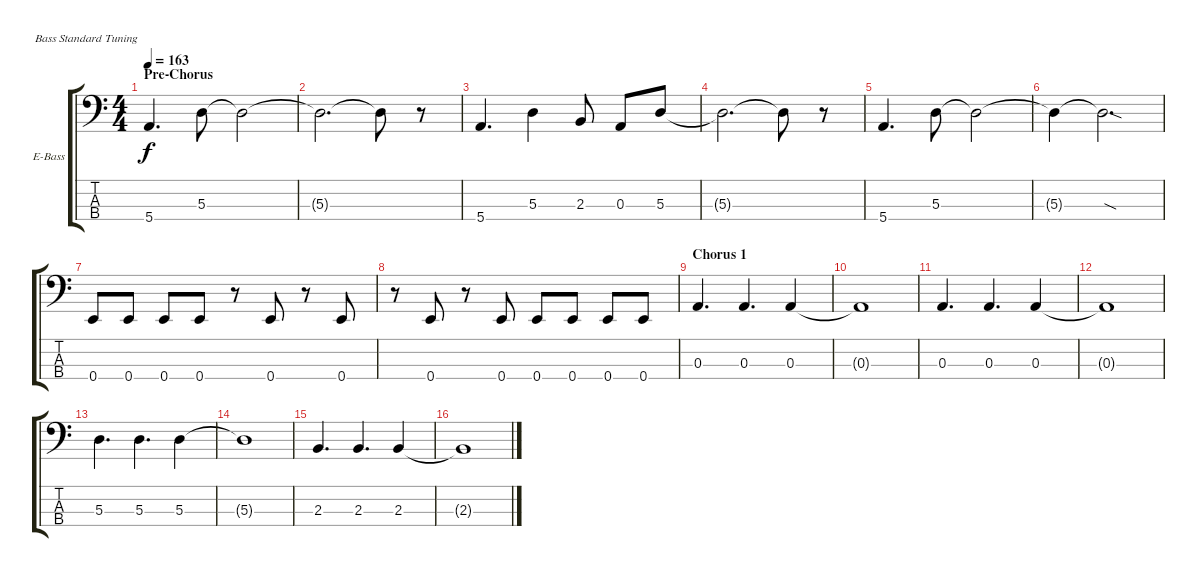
\bracketExtendMode groupsimilarinstruments
\firstSystemTrackNameOrientation horizontal
\otherSystemsTrackNameOrientation horizontal
\track ("Bass" "E-Bass") {instrument electricbassfinger}
\staff {score tabs}
\tuning (G2 D2 A1 E1)
\ts (4 4)
\section ("" "Pre-Chorus")
\tempo 163
\clef f4
\scale
0.333333
\ks c
5.4.4{d dy f} 5.3.8 5.3{t}.2 |
\scale
0.333333 5.3{t}.2{d} 5.3{t}.8 r.8 |
\scale
0.333333 5.4.4{d} 5.3.4 2.3.8 0.3.8 5.3.8 |
\scale
0.333333 5.3{t}.2{d} 5.3{t}.8 r.8 |
\scale
0.333333 5.4.4{d} 5.3.8 5.3{t}.2 |
\scale
0.333333 5.3{t}.4 5.3{sod t}.2{d} |
\scale
0.333333 0.4.8 0.4.8 0.4.8 0.4.8 r.8 0.4.8 r.8 0.4.8 |
\scale
0.333333 r.8 0.4.8 r.8 0.4.8 0.4.8 0.4.8 0.4.8 0.4.8 |
\section ("" "Chorus 1")
\scale
0.333333 0.3.4{d} 0.3.4{d} 0.3.4 |
\scale
0.333333 0.3{t}.1 |
\scale
0.333333 0.3.4{d} 0.3.4{d} 0.3.4 |
\scale
0.333333 0.3{t}.1 |
\scale
0.333333 5.3.4{d} 5.3.4{d} 5.3.4 |
\scale
0.333333 5.3{t}.1 |
\scale
0.333333 2.3.4{d} 2.3.4{d} 2.3.4 |
\scale
0.333333 2.3{t}.1
